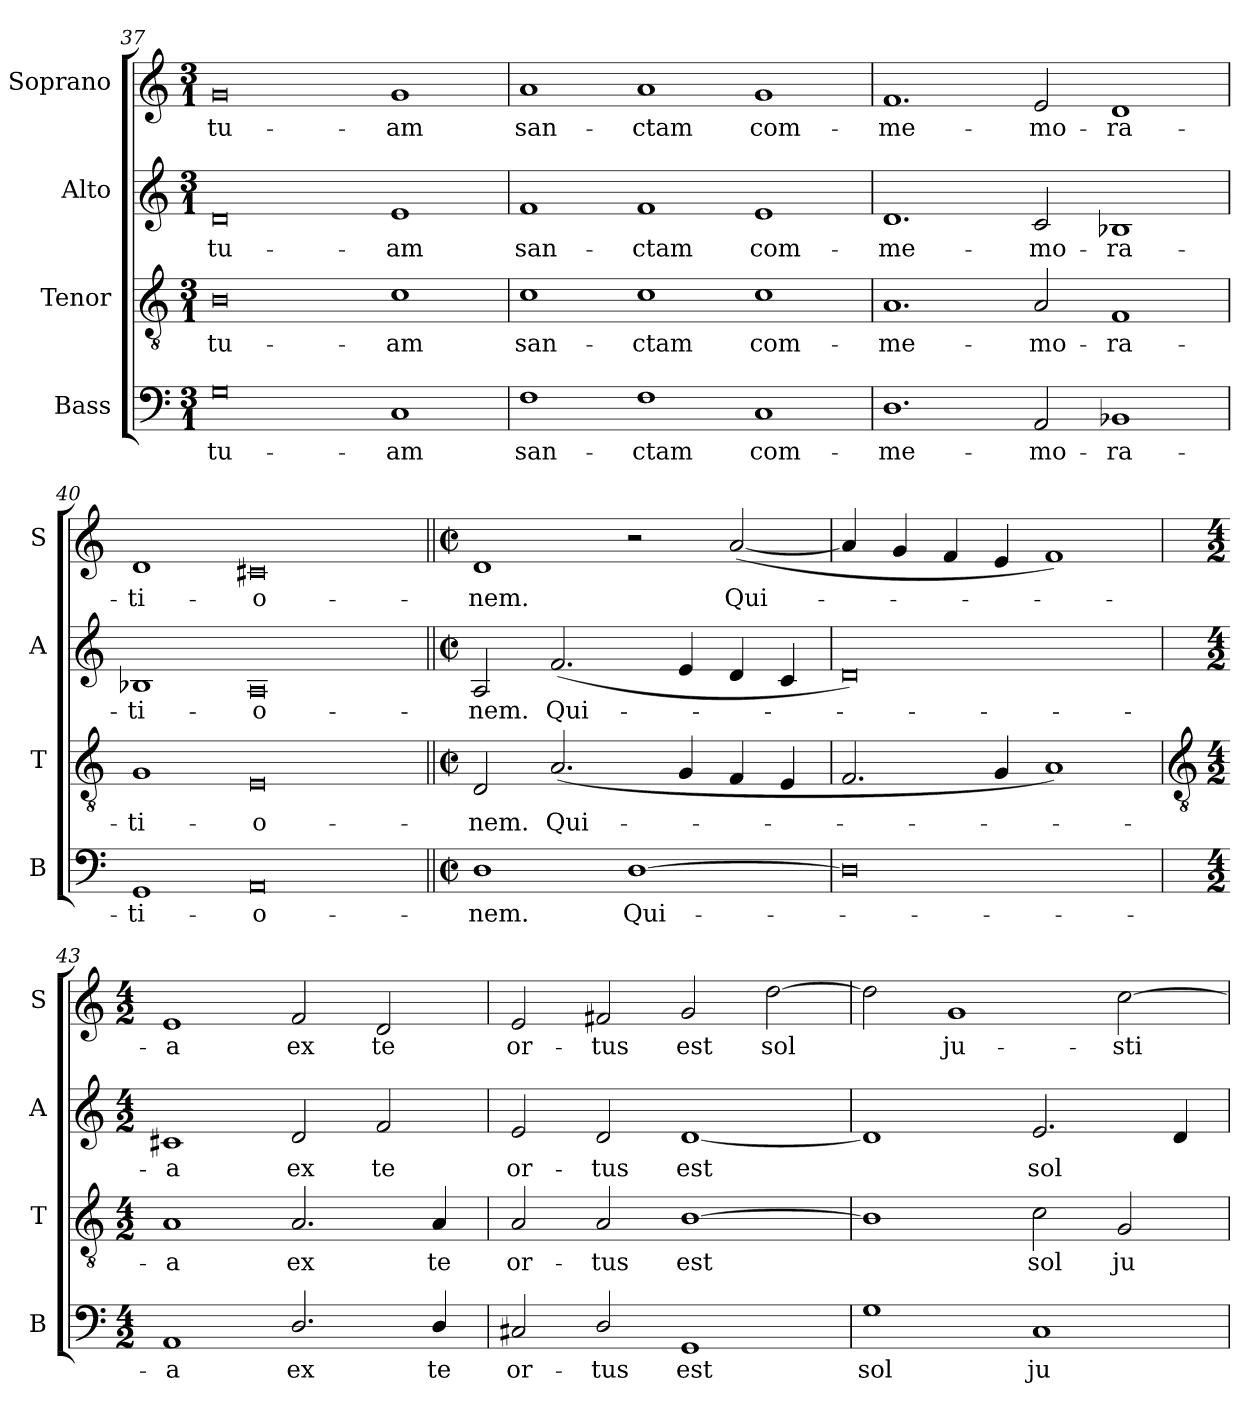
**kern	**text	**kern	**text	**kern	**text	**kern	**text
*part4	*part4	*part3	*part3	*part2	*part2	*part1	*part1
*staff4	*staff4	*staff3	*staff3	*staff2	*staff2	*staff1	*staff1
*I"Bass	*	*I"Tenor	*	*I"Alto	*	*I"Soprano	*
*I'B	*	*I'T	*	*I'A	*	*I'S	*
*clefF4	*	*clefGv2	*	*clefG2	*	*clefG2	*
*k[]	*	*k[]	*	*k[]	*	*k[]	*
*C:	*	*C:	*	*C:	*	*C:	*
*M3/1	*	*M3/1	*	*M3/1	*	*M3/1	*
=37	=37	=37	=37	=37	=37	=37	=37
!	!LO:LY:b	!	!LO:LY:b	!	!LO:LY:b	!	!LO:LY:b
0G	tu-	0B	tu-	0d	tu-	0g	tu-
!	!LO:LY:b	!	!LO:LY:b	!	!LO:LY:b	!	!LO:LY:b
1C	-am	1c	-am	1e	-am	1g	-am
=38	=38	=38	=38	=38	=38	=38	=38
!	!LO:LY:b	!	!LO:LY:b	!	!LO:LY:b	!	!LO:LY:b
1F	san-	1c	san-	1f	san-	1a	san-
!	!LO:LY:b	!	!LO:LY:b	!	!LO:LY:b	!	!LO:LY:b
1F	-ctam	1c	-ctam	1f	-ctam	1a	-ctam
!	!LO:LY:b	!	!LO:LY:b	!	!LO:LY:b	!	!LO:LY:b
1C	com-	1c	com-	1e	com-	1g	com-
=39	=39	=39	=39	=39	=39	=39	=39
!	!LO:LY:b	!	!LO:LY:b	!	!LO:LY:b	!	!LO:LY:b
1.D	-me-	1.A	-me-	1.d	-me-	1.f	-me-
!	!LO:LY:b	!	!LO:LY:b	!	!LO:LY:b	!	!LO:LY:b
2AA	-mo-	2A	-mo-	2c	-mo-	2e	-mo-
!	!LO:LY:b	!	!LO:LY:b	!	!LO:LY:b	!	!LO:LY:b
1BB-X	-ra-	1F	-ra-	1B-X	-ra-	1d	-ra-
=40	=40	=40	=40	=40	=40	=40	=40
!	!LO:LY:b	!	!LO:LY:b	!	!LO:LY:b	!	!LO:LY:b
1GG	-ti-	1G	-ti-	1B-X	-ti-	1d	-ti-
!	!LO:LY:b	!	!LO:LY:b	!	!LO:LY:b	!	!LO:LY:b
0AA	-o-	0E	-o-	0A	-o-	0c#X	-o-
=41||	=41||	=41||	=41||	=41||	=41||	=41||	=41||
*M4/2	*	*M4/2	*	*M4/2	*	*M4/2	*
*met(c|)	*	*met(c|)	*	*met(c|)	*	*met(c|)	*
!	!LO:LY:b	!	!LO:LY:b	!	!LO:LY:b	!	!LO:LY:b
1D	-nem.	2D	-nem.	2A	-nem.	1d	-nem.
!	!	!	!LO:LY:b	!	!LO:LY:b	!	!
.	.	(<2.A	Qui-	(<2.f	Qui-	.	.
!	!LO:LY:b	!	!	!	!	!	!
[1D	Qui-	.	.	.	.	2r	.
.	.	4G	.	4e	.	.	.
!	!	!	!	!	!	!	!LO:LY:b
.	.	4F	.	4d	.	(<[2a	Qui-
.	.	4E	.	4c	.	.	.
=42	=42	=42	=42	=42	=42	=42	=42
0D]	.	2.F	.	0d)	.	4a]	.
.	.	.	.	.	.	4g	.
.	.	.	.	.	.	4f	.
.	.	4G	.	.	.	4e	.
.	.	1A)	.	.	.	1f)	.
!!LO:LB:g=z
=43	=43	=43	=43	=43	=43	=43	=43
*	*	*clefGv2	*	*	*	*	*
*M4/2	*	*M4/2	*	*M4/2	*	*M4/2	*
!	!LO:LY:b	!	!LO:LY:b	!	!LO:LY:b	!	!LO:LY:b
1AA	a	1A	a	1c#X	a	1e	a
!	!LO:LY:b	!	!LO:LY:b	!	!LO:LY:b	!	!LO:LY:b
2.D/	ex	2.A	ex	2d	ex	2f	ex
!	!	!	!	!	!LO:LY:b	!	!LO:LY:b
.	.	.	.	2f	te	2d	te
!	!LO:LY:b	!	!LO:LY:b	!	!	!	!
4D/	te	4A	te	.	.	.	.
=44	=44	=44	=44	=44	=44	=44	=44
!	!LO:LY:b	!	!LO:LY:b	!	!LO:LY:b	!	!LO:LY:b
2C#X	or-	2A	or-	2e	or-	2e	or-
!	!LO:LY:b	!	!LO:LY:b	!	!LO:LY:b	!	!LO:LY:b
2D/	-tus	2A	-tus	2d	-tus	2f#X	-tus
!	!LO:LY:b	!	!LO:LY:b	!	!LO:LY:b	!	!LO:LY:b
1GG	est	[1B	est	[1d	est	2g	est
!	!	!	!	!	!	!	!LO:LY:b
.	.	.	.	.	.	[2dd	sol
=45	=45	=45	=45	=45	=45	=45	=45
!	!LO:LY:b	!	!	!	!	!	!
1G	sol	1B]	.	1d]	.	2dd]	.
!	!	!	!	!	!	!	!LO:LY:b
.	.	.	.	.	.	1g	ju-
!	!LO:LY:b	!	!LO:LY:b	!	!LO:LY:b	!	!
1C	ju-	2c	sol	2.e	sol	.	.
!	!	!	!LO:LY:b	!	!	!	!LO:LY:b
.	.	2G	ju-	.	.	[2cc	-sti-
.	.	.	.	4d	.	.	.
=	=	=	=	=	=	=	=
*-	*-	*-	*-	*-	*-	*-	*-
